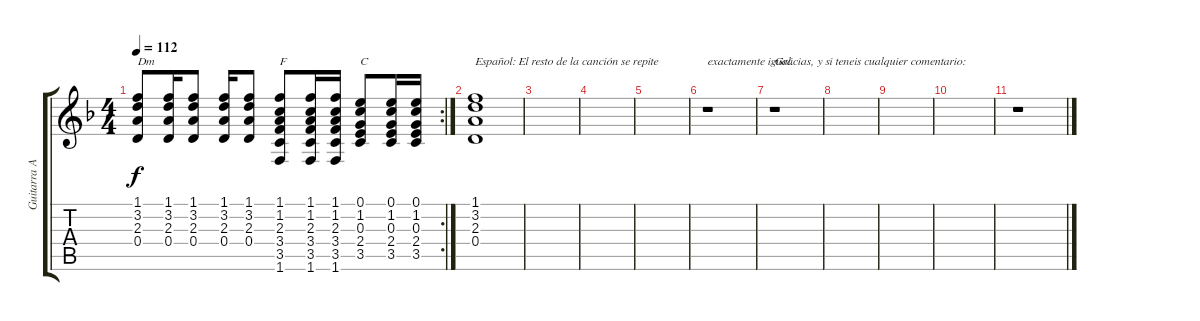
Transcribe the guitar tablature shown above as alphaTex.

\track ("Guitarra Acústica" "Guitarra A") {instrument acousticguitarsteel}
\staff {score tabs}
\tuning (E4 B3 G3 D3 A2 E2) {hide}
\rc 2
\ts (4 4)
\tempo 112
\clef g2
\ks dminor
(1.1 3.2 2.3 0.4).8{txt "Dm" dy f} (1.1 3.2 2.3 0.4).16 (1.1 3.2 2.3 0.4).8 (1.1 3.2 2.3 0.4).16 (1.1 3.2 2.3 0.4).8 (1.1 1.2 2.3 3.4 3.5 1.6).8{txt "F"} (1.1 1.2 2.3 3.4 3.5 1.6).16 (1.1 1.2 2.3 3.4 3.5 1.6).16 (0.1 1.2 0.3 2.4 3.5).8{txt "C"} (0.1 1.2 0.3 2.4 3.5).16 (0.1 1.2 0.3 2.4 3.5).16 |
(1.1 3.2 2.3 0.4).1{txt "Español: El resto de la canción se repite"} |
|
|
|
r.1{txt "exactamente igual."} |
r.1{txt "Grácias, y si teneis cualquier comentario: "} |
|
|
|
r.1{txt ""}
